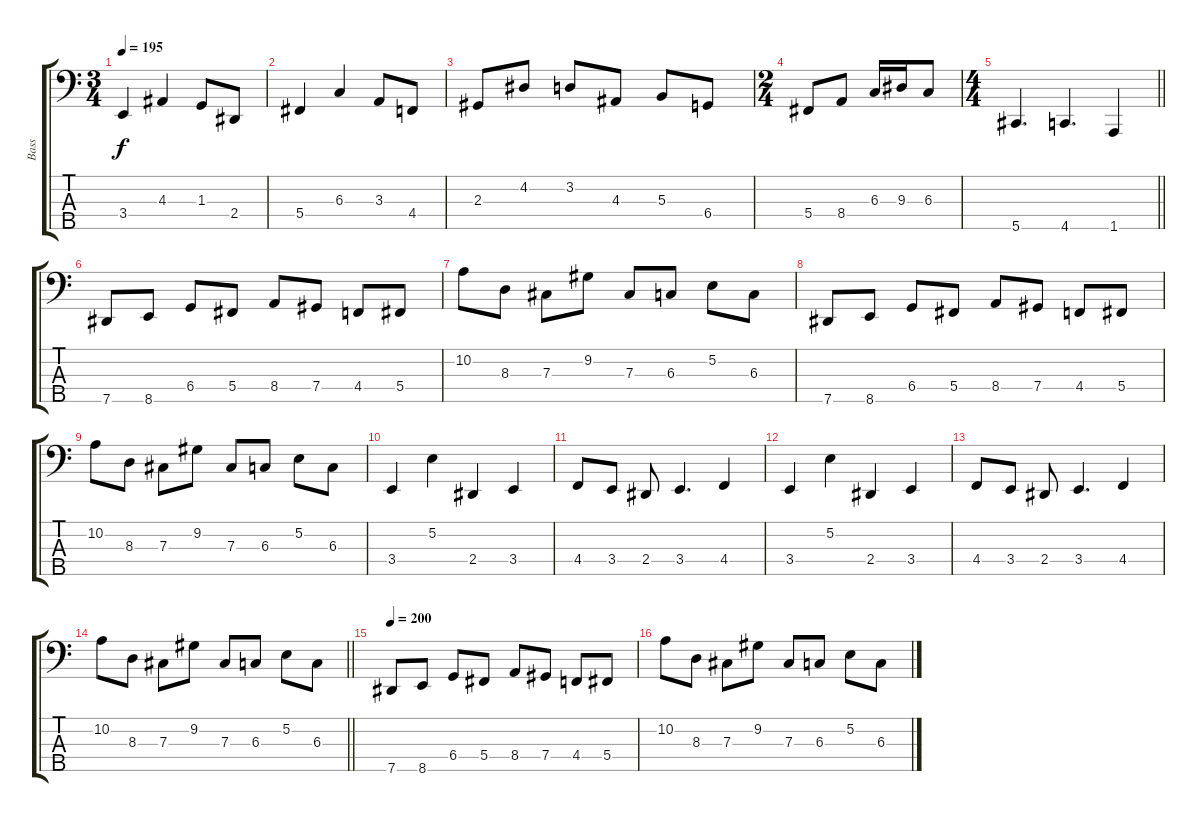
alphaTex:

\track ("Bass" "Bass") {instrument electricbassfinger}
\staff {score tabs}
\tuning (E2 B1 Gb1 Db1 Ab0) {hide}
\ts (3 4)
\tempo 195
\clef f4
\ks c
3.4.4{dy f} 4.3.4 1.3.8 2.4.8 |
5.4.4 6.3.4 3.3.8 4.4.8 |
2.3.8 4.2.8 3.2.8 4.3.8 5.3.8 6.4.8 |
\ts (2 4)
5.4.8 8.4.8 6.3.16 9.3.16 6.3.8 |
\ts (4 4)
\barLineRight lightlight
5.5.4{d} 4.5.4{d} 1.5.4 |
7.5.8 8.5.8 6.4.8 5.4.8 8.4.8 7.4.8 4.4.8 5.4.8 |
10.2.8 8.3.8 7.3.8 9.2.8 7.3.8 6.3.8 5.2.8 6.3.8 |
7.5.8 8.5.8 6.4.8 5.4.8 8.4.8 7.4.8 4.4.8 5.4.8 |
10.2.8 8.3.8 7.3.8 9.2.8 7.3.8 6.3.8 5.2.8 6.3.8 |
3.4.4 5.2.4 2.4.4 3.4.4 |
4.4.8 3.4.8 2.4.8 3.4.4{d} 4.4.4 |
3.4.4 5.2.4 2.4.4 3.4.4 |
4.4.8 3.4.8 2.4.8 3.4.4{d} 4.4.4 |
\barLineRight lightlight
10.2.8 8.3.8 7.3.8 9.2.8 7.3.8 6.3.8 5.2.8 6.3.8 |
\tempo 200
7.5.8 8.5.8 6.4.8 5.4.8 8.4.8 7.4.8 4.4.8 5.4.8 |
10.2.8 8.3.8 7.3.8 9.2.8 7.3.8 6.3.8 5.2.8 6.3.8
